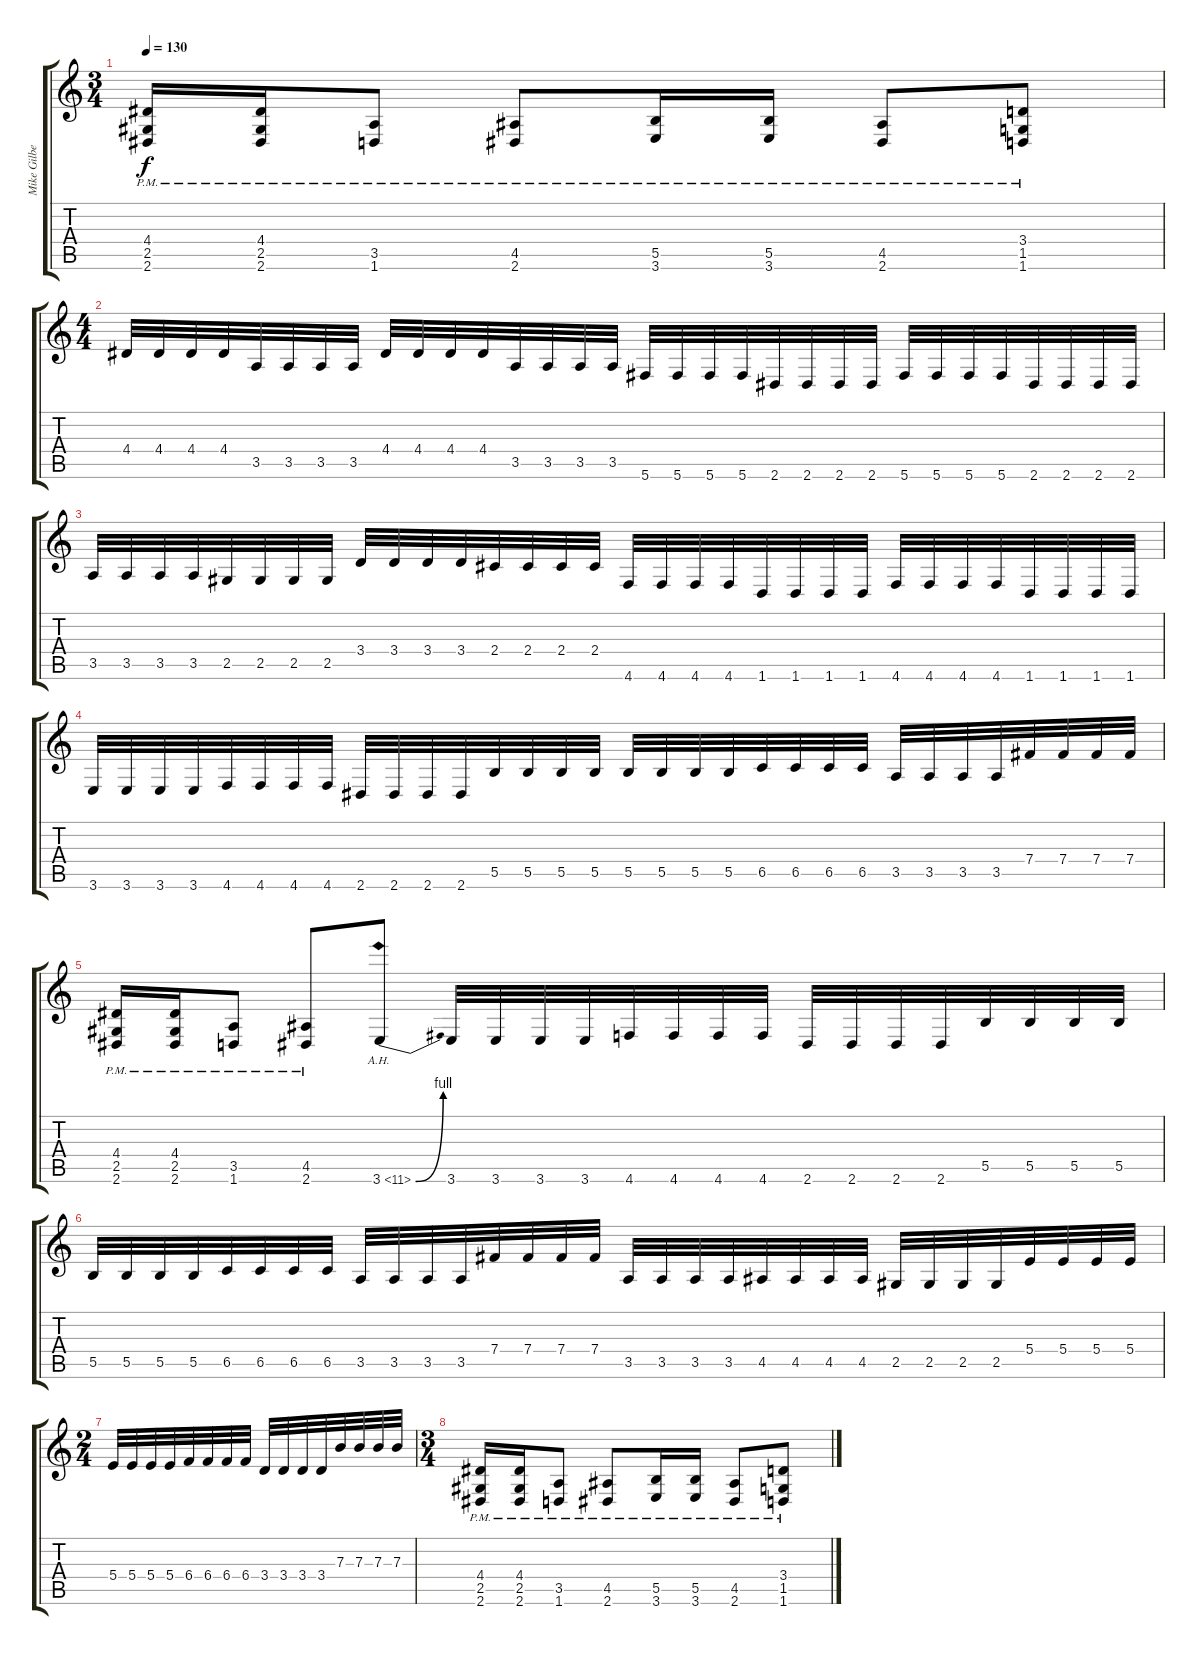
\track ("Mike Gilbert" "Mike Gilbe") {instrument distortionguitar}
\staff {score tabs}
\tuning (Db4 Ab3 E3 B2 Gb2 Db2) {hide}
\ts (3 4)
\tempo 130
\clef g2
\ks c
(4.4{pm} 2.5{pm} 2.6{pm}).16{dy f} (4.4{pm} 2.5{pm} 2.6{pm}).16 (3.5{pm} 1.6{pm}).8 (4.5{pm} 2.6{pm}).8 (5.5{pm} 3.6{pm}).16 (5.5{pm} 3.6{pm}).16 (4.5{pm} 2.6{pm}).8 (3.4{pm} 1.5{pm} 1.6{pm}).8 |
\ts (4 4)
4.4.32 4.4.32 4.4.32 4.4.32 3.5.32 3.5.32 3.5.32 3.5.32 4.4.32 4.4.32 4.4.32 4.4.32 3.5.32 3.5.32 3.5.32 3.5.32 5.6.32 5.6.32 5.6.32 5.6.32 2.6.32 2.6.32 2.6.32 2.6.32 5.6.32 5.6.32 5.6.32 5.6.32 2.6.32 2.6.32 2.6.32 2.6.32 |
3.5.32 3.5.32 3.5.32 3.5.32 2.5.32 2.5.32 2.5.32 2.5.32 3.4.32 3.4.32 3.4.32 3.4.32 2.4.32 2.4.32 2.4.32 2.4.32 4.6.32 4.6.32 4.6.32 4.6.32 1.6.32 1.6.32 1.6.32 1.6.32 4.6.32 4.6.32 4.6.32 4.6.32 1.6.32 1.6.32 1.6.32 1.6.32 |
3.6.32 3.6.32 3.6.32 3.6.32 4.6.32 4.6.32 4.6.32 4.6.32 2.6.32 2.6.32 2.6.32 2.6.32 5.5.32 5.5.32 5.5.32 5.5.32 5.5.32 5.5.32 5.5.32 5.5.32 6.5.32 6.5.32 6.5.32 6.5.32 3.5.32 3.5.32 3.5.32 3.5.32 7.4.32 7.4.32 7.4.32 7.4.32 |
(4.4{pm} 2.5{pm} 2.6{pm}).16 (4.4{pm} 2.5{pm} 2.6{pm}).16 (3.5{pm} 1.6{pm}).8 (4.5{pm} 2.6{pm}).8 3.6{be (bend 0 0 60 4) ah 8}.8 3.6.32 3.6.32 3.6.32 3.6.32 4.6.32 4.6.32 4.6.32 4.6.32 2.6.32 2.6.32 2.6.32 2.6.32 5.5.32 5.5.32 5.5.32 5.5.32 |
5.5.32 5.5.32 5.5.32 5.5.32 6.5.32 6.5.32 6.5.32 6.5.32 3.5.32 3.5.32 3.5.32 3.5.32 7.4.32 7.4.32 7.4.32 7.4.32 3.5.32 3.5.32 3.5.32 3.5.32 4.5.32 4.5.32 4.5.32 4.5.32 2.5.32 2.5.32 2.5.32 2.5.32 5.4.32 5.4.32 5.4.32 5.4.32 |
\ts (2 4)
5.4.32 5.4.32 5.4.32 5.4.32 6.4.32 6.4.32 6.4.32 6.4.32 3.4.32 3.4.32 3.4.32 3.4.32 7.3.32 7.3.32 7.3.32 7.3.32 |
\ts (3 4)
(4.4{pm} 2.5{pm} 2.6{pm}).16 (4.4{pm} 2.5{pm} 2.6{pm}).16 (3.5{pm} 1.6{pm}).8 (4.5{pm} 2.6{pm}).8 (5.5{pm} 3.6{pm}).16 (5.5{pm} 3.6{pm}).16 (4.5{pm} 2.6{pm}).8 (3.4{pm} 1.5{pm} 1.6{pm}).8
